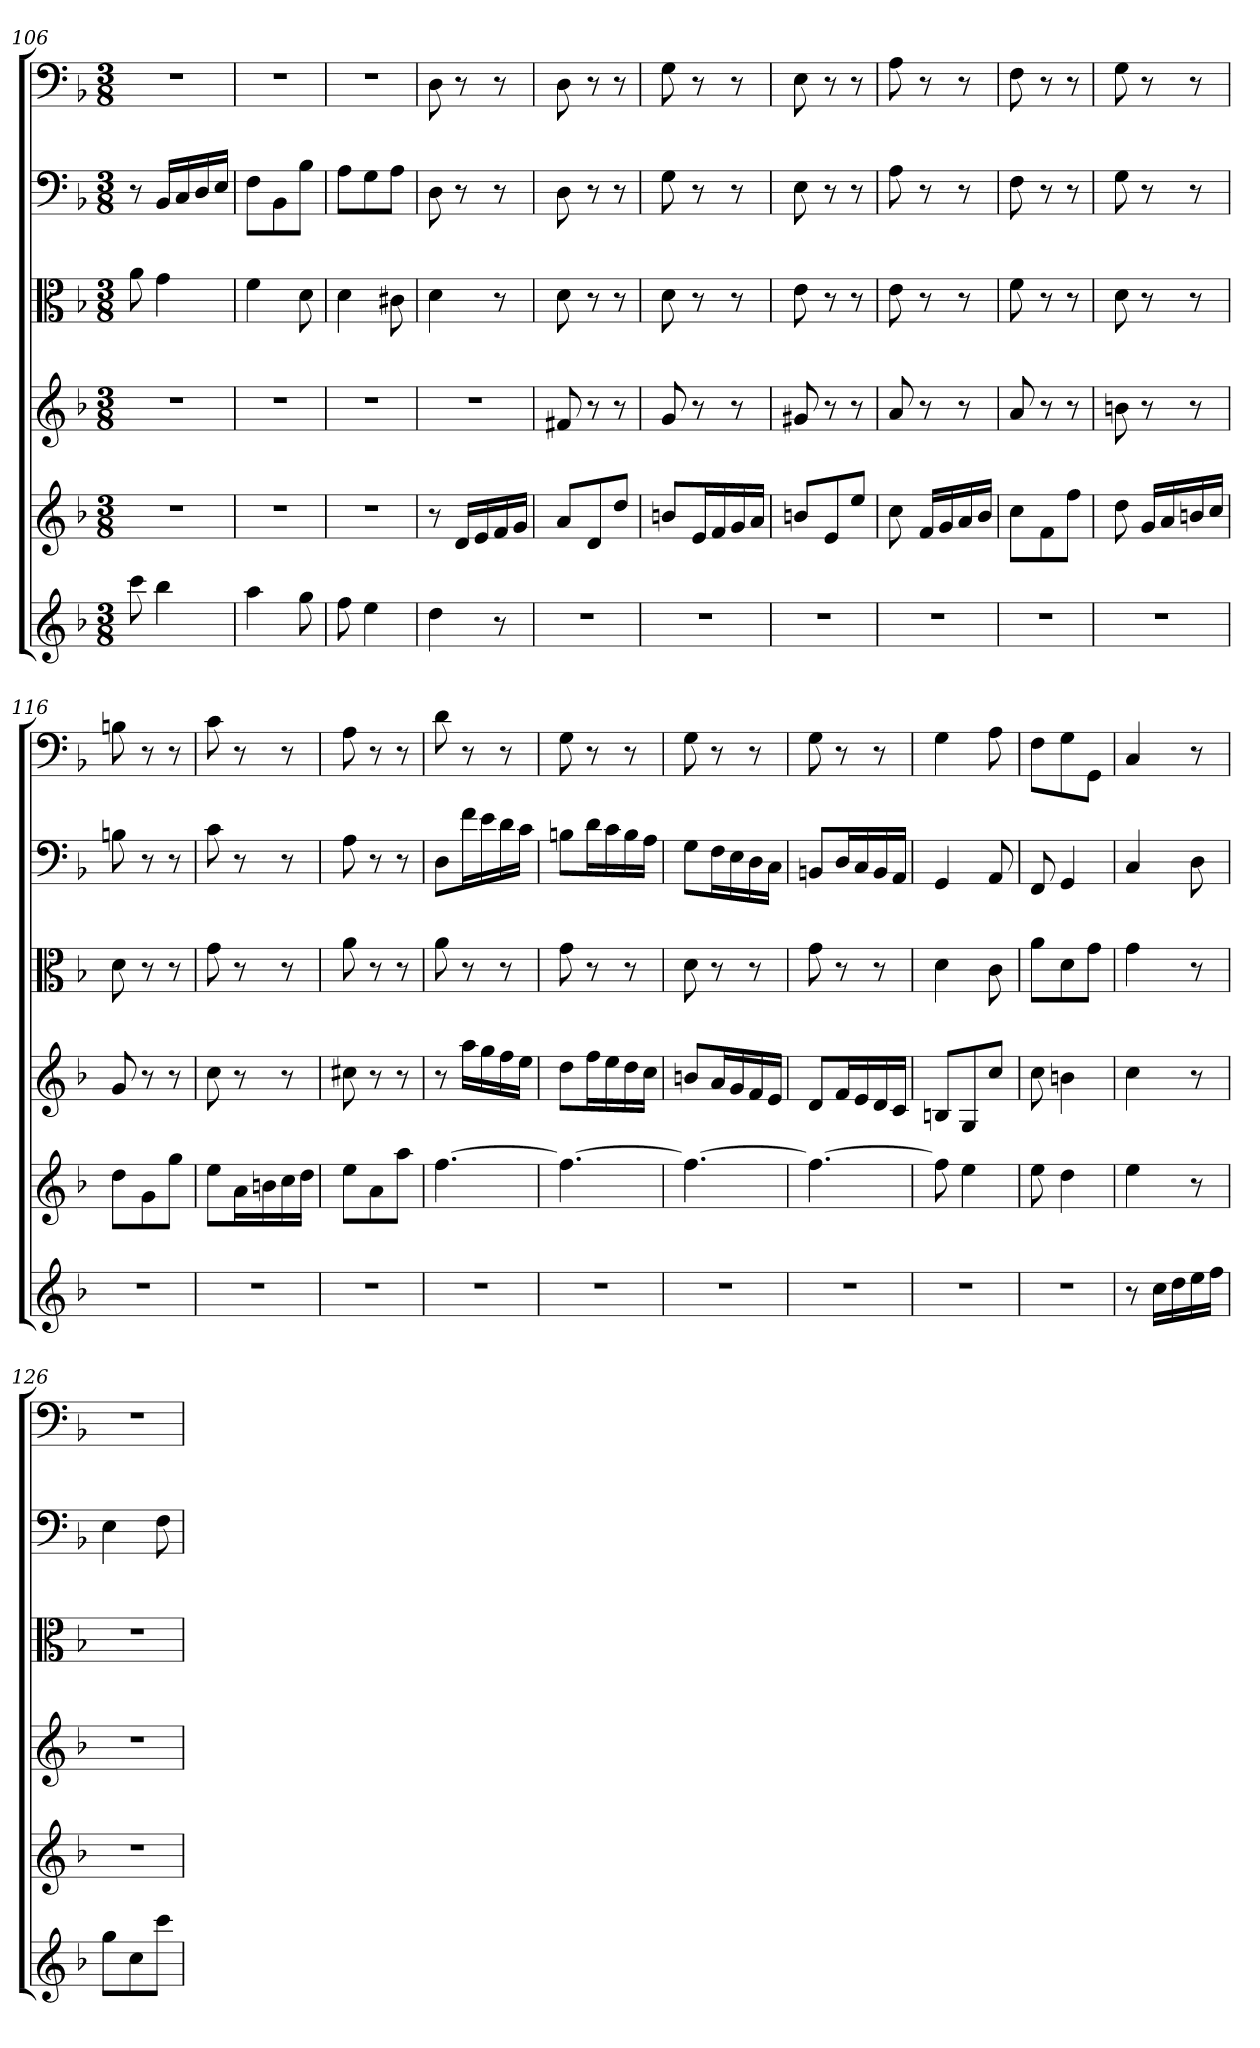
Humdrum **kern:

**kern	**kern	**kern	**kern	**kern	**kern
*part6	*part5	*part4	*part3	*part2	*part1
*staff6	*staff5	*staff4	*staff3	*staff2	*staff1
*clefG2	*clefG2	*clefG2	*clefC3	*clefF4	*clefF4
*k[b-]	*k[b-]	*k[b-]	*k[b-]	*k[b-]	*k[b-]
*F:	*F:	*F:	*F:	*F:	*F:
*M3/8	*M3/8	*M3/8	*M3/8	*M3/8	*M3/8
=106	=106	=106	=106	=106	=106
8ccc\	4.r	4.r	8a\	8r	4.r
4bb-\	.	.	4g\	16BB-/LL	.
.	.	.	.	16C/	.
.	.	.	.	16D/	.
.	.	.	.	16E/JJ	.
=107	=107	=107	=107	=107	=107
4aa\	4.r	4.r	4f\	8F\L	4.r
.	.	.	.	8BB-\	.
8gg\	.	.	8d\	8B-\J	.
=108	=108	=108	=108	=108	=108
8ff\	4.r	4.r	4d\	8A\L	4.r
4ee\	.	.	.	8G\	.
.	.	.	8c#X\	8A\J	.
=109	=109	=109	=109	=109	=109
4dd\	8r	4.r	4d\	8D\	8D\
.	16d/LL	.	.	8r	8r
.	16e/	.	.	.	.
8r	16f/	.	8r	8r	8r
.	16g/JJ	.	.	.	.
=110	=110	=110	=110	=110	=110
4.r	8a/L	8f#X/	8d\	8D\	8D\
.	8d/	8r	8r	8r	8r
.	8dd/J	8r	8r	8r	8r
=111	=111	=111	=111	=111	=111
4.r	8bn/L	8g/	8d\	8G\	8G\
.	16e/L	8r	8r	8r	8r
.	16f/	.	.	.	.
.	16g/	8r	8r	8r	8r
.	16a/JJ	.	.	.	.
=112	=112	=112	=112	=112	=112
4.r	8bn/L	8g#X/	8e\	8E\	8E\
.	8e/	8r	8r	8r	8r
.	8ee/J	8r	8r	8r	8r
=113	=113	=113	=113	=113	=113
4.r	8cc\	8a/	8e\	8A\	8A\
.	16f/LL	8r	8r	8r	8r
.	16g/	.	.	.	.
.	16a/	8r	8r	8r	8r
.	16b-/JJ	.	.	.	.
=114	=114	=114	=114	=114	=114
4.r	8cc\L	8a/	8f\	8F\	8F\
.	8f\	8r	8r	8r	8r
.	8ff\J	8r	8r	8r	8r
=115	=115	=115	=115	=115	=115
4.r	8dd\	8bn\	8d\	8G\	8G\
.	16g/LL	8r	8r	8r	8r
.	16a/	.	.	.	.
.	16bn/	8r	8r	8r	8r
.	16cc/JJ	.	.	.	.
=116	=116	=116	=116	=116	=116
4.r	8dd\L	8g/	8d\	8Bn\	8Bn\
.	8g\	8r	8r	8r	8r
.	8gg\J	8r	8r	8r	8r
=117	=117	=117	=117	=117	=117
4.r	8ee\L	8cc\	8g\	8c\	8c\
.	16a\L	8r	8r	8r	8r
.	16bn\	.	.	.	.
.	16cc\	8r	8r	8r	8r
.	16dd\JJ	.	.	.	.
=118	=118	=118	=118	=118	=118
4.r	8ee\L	8cc#X\	8a\	8A\	8A\
.	8a\	8r	8r	8r	8r
.	8aa\J	8r	8r	8r	8r
=119	=119	=119	=119	=119	=119
4.r	[4.ff\	8r	8a\	8D\L	8d\
.	.	16aa\LL	8r	16f\L	8r
.	.	16gg\	.	16e\	.
.	.	16ff\	8r	16d\	8r
.	.	16ee\JJ	.	16c\JJ	.
=120	=120	=120	=120	=120	=120
4.r	4.ff\_	8dd\L	8g\	8Bn\L	8G\
.	.	16ff\L	8r	16d\L	8r
.	.	16ee\	.	16c\	.
.	.	16dd\	8r	16B\	8r
.	.	16cc\JJ	.	16A\JJ	.
=121	=121	=121	=121	=121	=121
4.r	4.ff\_	8bn/L	8d\	8G\L	8G\
.	.	16a/L	8r	16F\L	8r
.	.	16g/	.	16E\	.
.	.	16f/	8r	16D\	8r
.	.	16e/JJ	.	16C\JJ	.
=122	=122	=122	=122	=122	=122
4.r	4.ff\_	8d/L	8g\	8BBn/L	8G\
.	.	16f/L	8r	16D/L	8r
.	.	16e/	.	16C/	.
.	.	16d/	8r	16BB/	8r
.	.	16c/JJ	.	16AA/JJ	.
=123	=123	=123	=123	=123	=123
4.r	8ff\]	8Bn/L	4d\	4GG/	4G\
.	4ee\	8G/	.	.	.
.	.	8cc/J	8c\	8AA/	8A\
=124	=124	=124	=124	=124	=124
4.r	8ee\	8cc\	8a\L	8FF/	8F\L
.	4dd\	4bn\	8d\	4GG/	8G\
.	.	.	8g\J	.	8GG\J
=125	=125	=125	=125	=125	=125
8r	4ee\	4cc\	4g\	4C/	4C/
16cc\LL	.	.	.	.	.
16dd\	.	.	.	.	.
16ee\	8r	8r	8r	8D\	8r
16ff\JJ	.	.	.	.	.
=126	=126	=126	=126	=126	=126
8gg\L	4.r	4.r	4.r	4E\	4.r
8cc\	.	.	.	.	.
8ccc\J	.	.	.	8F\	.
=	=	=	=	=	=
*-	*-	*-	*-	*-	*-
